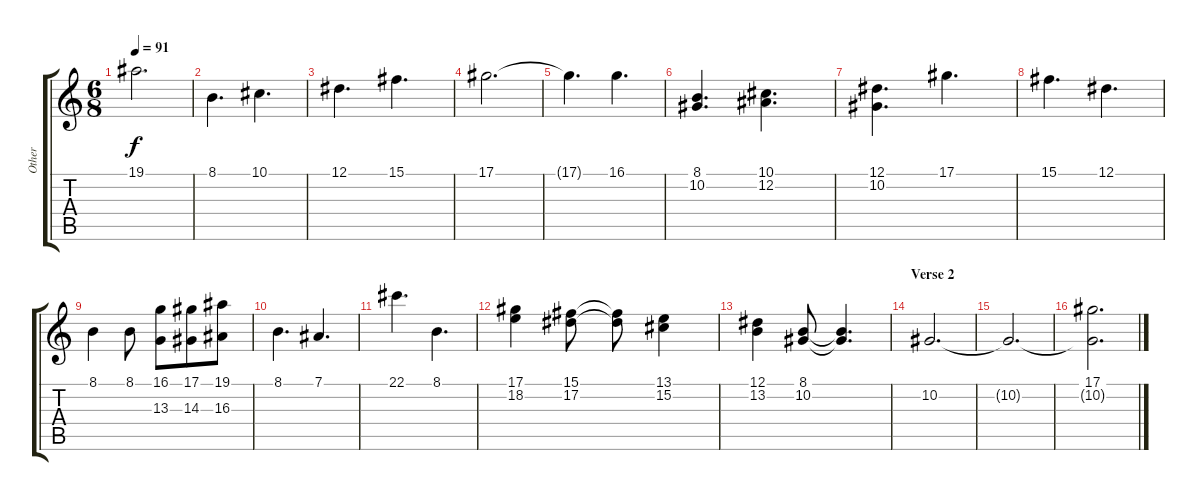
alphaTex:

\track ("Other" "Other") {instrument flute}
\staff {score tabs}
\tuning (Eb4 Bb3 Gb3 Db3 Ab2 Eb2) {hide}
\ts (6 8)
\tempo 91
\clef g2
\ks c
19.1.2{d dy f} |
8.1.4{d} 10.1.4{d} |
12.1.4{d} 15.1.4{d} |
17.1.2{d} |
17.1{t}.4{d} 16.1.4{d} |
(8.1 10.2).4{d} (10.1 12.2).4{d} |
(12.1 10.2).4{d} 17.1.4{d} |
15.1.4{d} 12.1.4{d} |
8.1.4 8.1.8 (16.1 13.3).8 (17.1 14.3).8 (19.1 16.3).8 |
8.1.4{d} 7.1.4{d} |
22.1.4{d} 8.1.4{d} |
(17.1 18.2).4 (15.1 17.2).8 (15.1{t} 17.2{t}).8 (13.1 15.2).4 |
(12.1 13.2).4 (8.1 10.2).8 (8.1{t} 10.2{t}).4{d} |
\section ("" "Verse 2")
10.2.2{d} |
10.2{t}.2{d} |
(17.1 10.2{t}).2{d}
